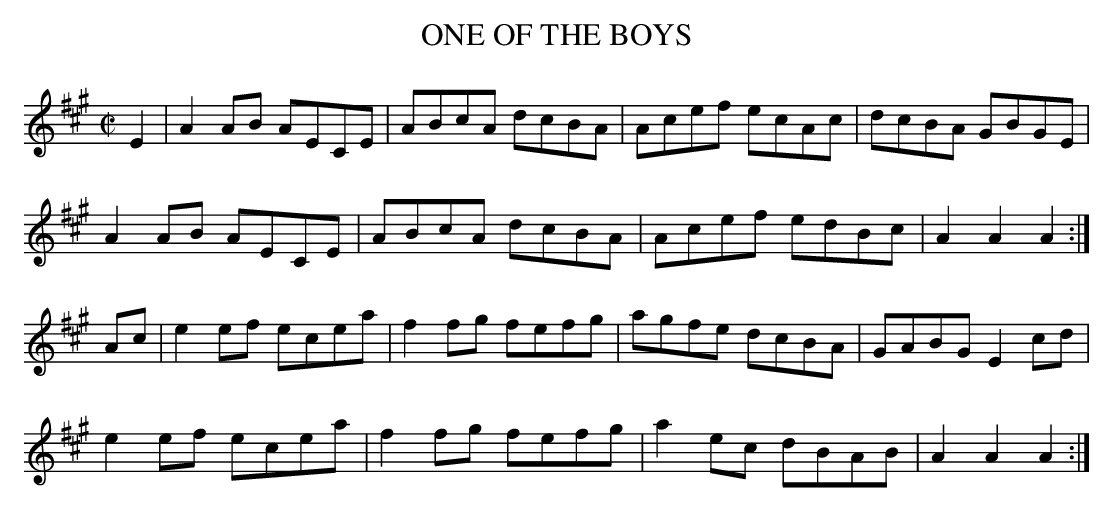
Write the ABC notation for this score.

X:1
T:ONE OF THE BOYS
M:C|
L:1/8
K:A % source key = Bb
E2|A2AB AECE|ABcA dcBA|Acef ecAc|dcBA GBGE|
A2AB AECE|ABcA dcBA|Acef edBc|A2A2A2:|
Ac|e2ef ecea|f2fg fefg|agfe dcBA|GABG E2cd|
e2ef ecea|f2fg fefg|a2ec dBAB|A2A2A2:|
